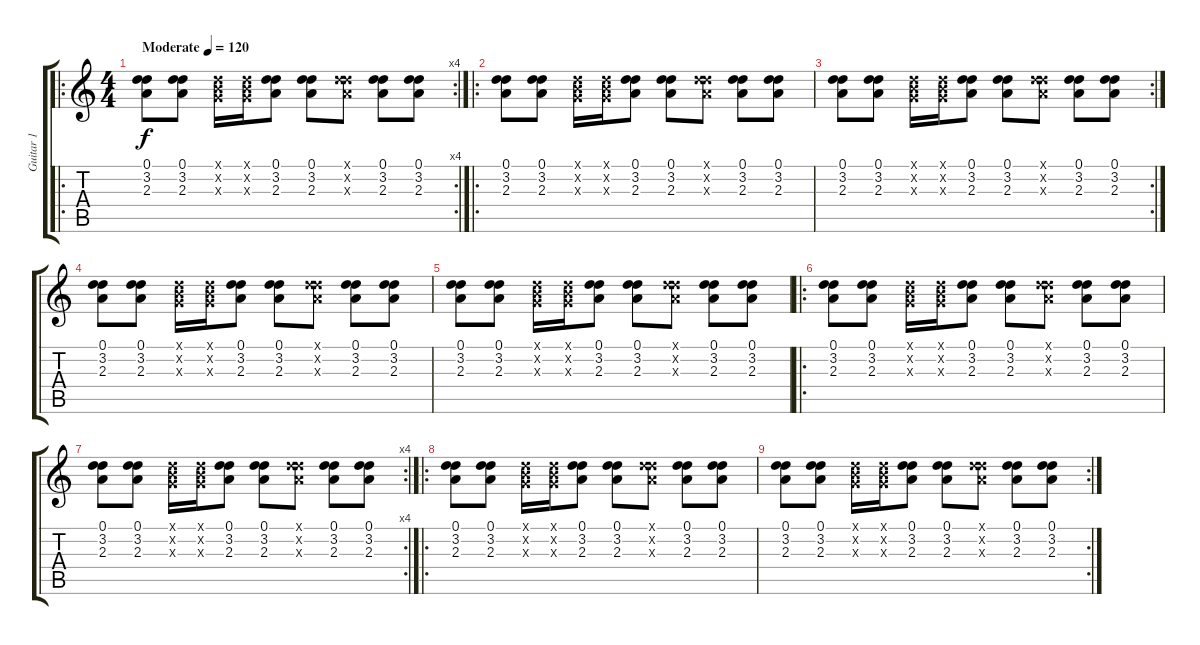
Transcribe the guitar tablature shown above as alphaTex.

\track ("Guitar 1" "Guitar 1") {instrument acousticguitarsteel}
\staff {score tabs}
\tuning (D4 B3 G3 D3 G2 D2) {hide}
\ro
\rc 4
\ts (4 4)
\tempo (120 "Moderate")
\clef g2
\ks c
(0.1 3.2 2.3).8{dy f instrument acousticguitarsteel} (0.1 3.2 2.3).8 (0.1{x} 0.2{x} 0.3{x}).16 (0.1{x} 0.2{x} 0.3{x}).16 (0.1 3.2 2.3).8 (0.1 3.2 2.3).8 (0.1{x} 3.2{x} 2.3{x}).8 (0.1 3.2 2.3).8 (0.1 3.2 2.3).8 |
\ro
(0.1 3.2 2.3).8 (0.1 3.2 2.3).8 (0.1{x} 0.2{x} 0.3{x}).16 (0.1{x} 0.2{x} 0.3{x}).16 (0.1 3.2 2.3).8 (0.1 3.2 2.3).8 (0.1{x} 3.2{x} 2.3{x}).8 (0.1 3.2 2.3).8 (0.1 3.2 2.3).8 |
\rc 2
(0.1 3.2 2.3).8 (0.1 3.2 2.3).8 (0.1{x} 0.2{x} 0.3{x}).16 (0.1{x} 0.2{x} 0.3{x}).16 (0.1 3.2 2.3).8 (0.1 3.2 2.3).8 (0.1{x} 3.2{x} 2.3{x}).8 (0.1 3.2 2.3).8 (0.1 3.2 2.3).8 |
(0.1 3.2 2.3).8 (0.1 3.2 2.3).8 (0.1{x} 0.2{x} 0.3{x}).16 (0.1{x} 0.2{x} 0.3{x}).16 (0.1 3.2 2.3).8 (0.1 3.2 2.3).8 (0.1{x} 3.2{x} 2.3{x}).8 (0.1 3.2 2.3).8 (0.1 3.2 2.3).8 |
(0.1 3.2 2.3).8 (0.1 3.2 2.3).8 (0.1{x} 0.2{x} 0.3{x}).16 (0.1{x} 0.2{x} 0.3{x}).16 (0.1 3.2 2.3).8 (0.1 3.2 2.3).8 (0.1{x} 3.2{x} 2.3{x}).8 (0.1 3.2 2.3).8 (0.1 3.2 2.3).8 |
\ro
(0.1 3.2 2.3).8 (0.1 3.2 2.3).8 (0.1{x} 0.2{x} 0.3{x}).16 (0.1{x} 0.2{x} 0.3{x}).16 (0.1 3.2 2.3).8 (0.1 3.2 2.3).8 (0.1{x} 3.2{x} 2.3{x}).8 (0.1 3.2 2.3).8 (0.1 3.2 2.3).8 |
\rc 4
(0.1 3.2 2.3).8 (0.1 3.2 2.3).8 (0.1{x} 0.2{x} 0.3{x}).16 (0.1{x} 0.2{x} 0.3{x}).16 (0.1 3.2 2.3).8 (0.1 3.2 2.3).8 (0.1{x} 3.2{x} 2.3{x}).8 (0.1 3.2 2.3).8 (0.1 3.2 2.3).8 |
\ro
(0.1 3.2 2.3).8 (0.1 3.2 2.3).8 (0.1{x} 0.2{x} 0.3{x}).16 (0.1{x} 0.2{x} 0.3{x}).16 (0.1 3.2 2.3).8 (0.1 3.2 2.3).8 (0.1{x} 3.2{x} 2.3{x}).8 (0.1 3.2 2.3).8 (0.1 3.2 2.3).8 |
\rc 2
(0.1 3.2 2.3).8 (0.1 3.2 2.3).8 (0.1{x} 0.2{x} 0.3{x}).16 (0.1{x} 0.2{x} 0.3{x}).16 (0.1 3.2 2.3).8 (0.1 3.2 2.3).8 (0.1{x} 3.2{x} 2.3{x}).8 (0.1 3.2 2.3).8 (0.1 3.2 2.3).8
